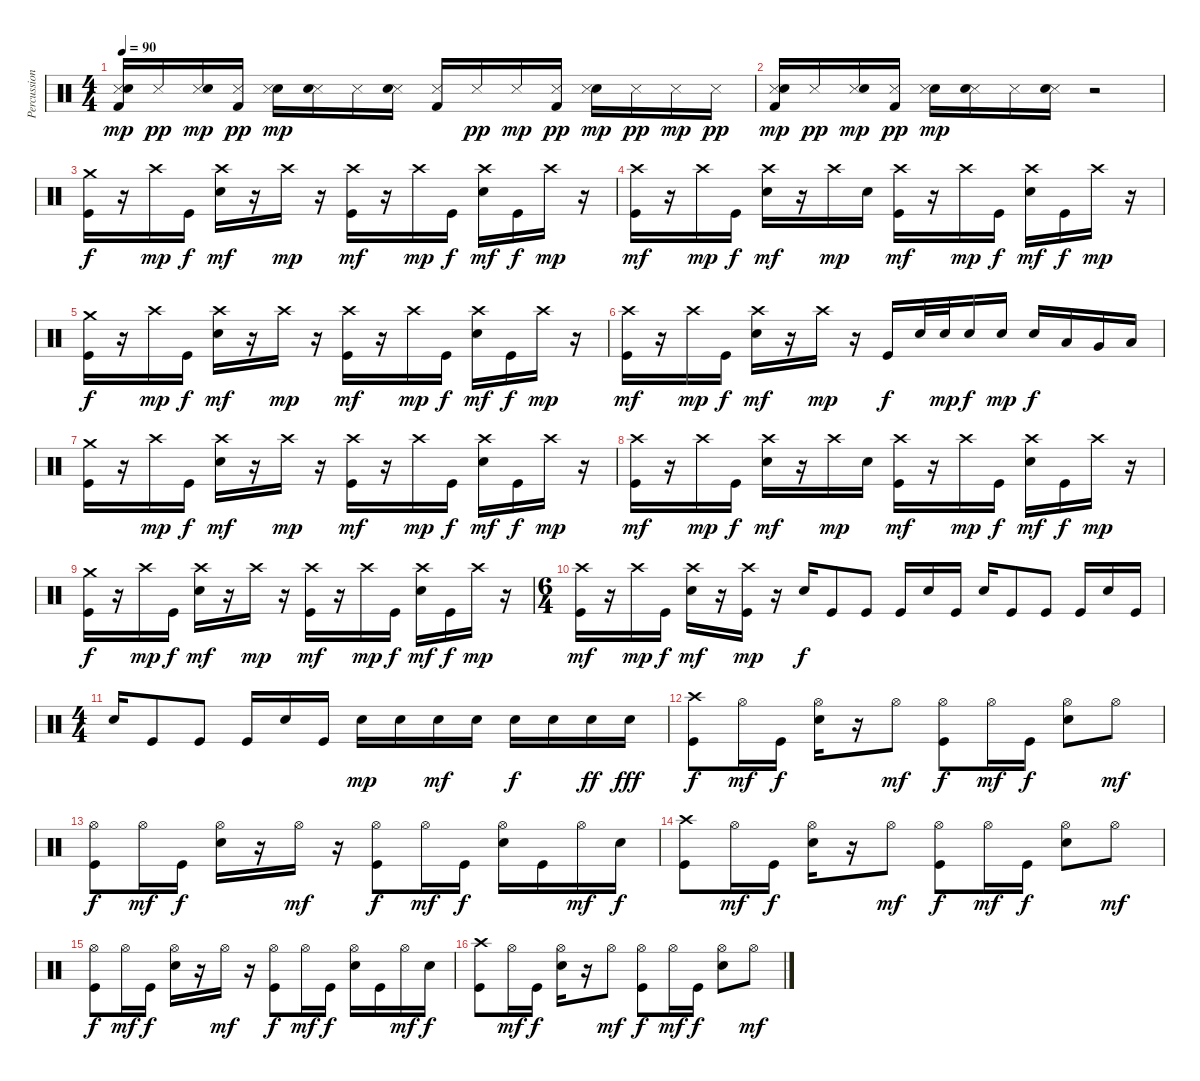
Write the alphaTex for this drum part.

\track ("Percussion" "Percussion") {instrument percussion}
\staff {score}
\articulation defaults
\ts (4 4)
\tempo 90
\clef neutral
\ks c
("Kick (hit) 2" "Snare (side stick) 3" "Hand Clap (hit)").16{dy mp} "Snare (side stick) 3".16{dy pp} ("Snare (side stick) 3" "Hand Clap (hit)").16{dy mp} ("Kick (hit) 2" "Snare (side stick) 3").16{dy pp} ("Electric Snare (hit)" "Snare (side stick) 3").16{dy mp} ("Snare (side stick) 3" "Hand Clap (hit)").16 "Snare (side stick) 3".16 ("Snare (side stick) 3" "Hand Clap (hit)").16 ("Kick (hit) 2" "Snare (side stick) 3").16 "Snare (side stick) 3".16{dy pp} "Snare (side stick) 3".16{dy mp} ("Kick (hit) 2" "Snare (side stick) 3").16{dy pp} ("Electric Snare (hit)" "Snare (side stick) 3").16{dy mp} "Snare (side stick) 3".16{dy pp} "Snare (side stick) 3".16{dy mp} "Snare (side stick) 3".16{dy pp} |
("Kick (hit) 2" "Snare (side stick) 3" "Hand Clap (hit)").16{dy mp} "Snare (side stick) 3".16{dy pp} ("Snare (side stick) 3" "Hand Clap (hit)").16{dy mp} ("Kick (hit) 2" "Snare (side stick) 3").16{dy pp} ("Electric Snare (hit)" "Snare (side stick) 3").16{dy mp} ("Snare (side stick) 3" "Hand Clap (hit)").16 "Snare (side stick) 3".16 ("Snare (side stick) 3" "Hand Clap (hit)").16 r.2{volume 16} |
("Crash medium (hit)" "Kick (hit)").16{dy f} r.16 "Crash high (hit)".16{dy mp} "Kick (hit)".16{dy f} ("Crash high (hit)" "Snare (hit) 2").16{dy mf} r.16 "Crash high (hit)".16{dy mp} r.16 ("Crash high (hit)" "Kick (hit)").16{dy mf} r.16 "Crash high (hit)".16{dy mp} "Kick (hit)".16{dy f} ("Crash high (hit)" "Snare (hit) 2").16{dy mf} "Kick (hit)".16{dy f} "Crash high (hit)".16{dy mp} r.16 |
("Crash high (hit)" "Kick (hit)").16{dy mf} r.16 "Crash high (hit)".16{dy mp} "Kick (hit)".16{dy f} ("Crash high (hit)" "Snare (hit) 2").16{dy mf} r.16 "Crash high (hit)".16{dy mp} "Snare (hit) 2".16 ("Crash high (hit)" "Kick (hit)").16{dy mf} r.16 "Crash high (hit)".16{dy mp} "Kick (hit)".16{dy f} ("Crash high (hit)" "Snare (hit) 2").16{dy mf} "Kick (hit)".16{dy f} "Crash high (hit)".16{dy mp} r.16 |
("Crash medium (hit)" "Kick (hit)").16{dy f} r.16 "Crash high (hit)".16{dy mp} "Kick (hit)".16{dy f} ("Crash high (hit)" "Snare (hit) 2").16{dy mf} r.16 "Crash high (hit)".16{dy mp} r.16 ("Crash high (hit)" "Kick (hit)").16{dy mf} r.16 "Crash high (hit)".16{dy mp} "Kick (hit)".16{dy f} ("Crash high (hit)" "Snare (hit) 2").16{dy mf} "Kick (hit)".16{dy f} "Crash high (hit)".16{dy mp} r.16 |
("Crash high (hit)" "Kick (hit)").16{dy mf} r.16 "Crash high (hit)".16{dy mp} "Kick (hit)".16{dy f} ("Crash high (hit)" "Snare (hit) 2").16{dy mf} r.16 "Crash high (hit)".16{dy mp} r.16 "Kick (hit)".16{dy f} "Snare (hit) 2".32 "Snare (hit) 2".32{dy mp} "Snare (hit) 2".16{dy f} "Snare (hit) 2".16{dy mp} "Snare (hit) 2".16{dy f} "Low Tom (hit)".16 "Very Low Tom (hit)".16 "Low Floor Tom (hit)".16 |
("Crash medium (hit)" "Kick (hit)").16 r.16 "Crash high (hit)".16{dy mp} "Kick (hit)".16{dy f} ("Crash high (hit)" "Snare (hit) 2").16{dy mf} r.16 "Crash high (hit)".16{dy mp} r.16 ("Crash high (hit)" "Kick (hit)").16{dy mf} r.16 "Crash high (hit)".16{dy mp} "Kick (hit)".16{dy f} ("Crash high (hit)" "Snare (hit) 2").16{dy mf} "Kick (hit)".16{dy f} "Crash high (hit)".16{dy mp} r.16 |
("Crash high (hit)" "Kick (hit)").16{dy mf} r.16 "Crash high (hit)".16{dy mp} "Kick (hit)".16{dy f} ("Crash high (hit)" "Snare (hit) 2").16{dy mf} r.16 "Crash high (hit)".16{dy mp} "Snare (hit) 2".16 ("Crash high (hit)" "Kick (hit)").16{dy mf} r.16 "Crash high (hit)".16{dy mp} "Kick (hit)".16{dy f} ("Crash high (hit)" "Snare (hit) 2").16{dy mf} "Kick (hit)".16{dy f} "Crash high (hit)".16{dy mp} r.16 |
("Crash medium (hit)" "Kick (hit)").16{dy f} r.16 "Crash high (hit)".16{dy mp} "Kick (hit)".16{dy f} ("Crash high (hit)" "Snare (hit) 2").16{dy mf} r.16 "Crash high (hit)".16{dy mp} r.16 ("Crash high (hit)" "Kick (hit)").16{dy mf} r.16 "Crash high (hit)".16{dy mp} "Kick (hit)".16{dy f} ("Crash high (hit)" "Snare (hit) 2").16{dy mf} "Kick (hit)".16{dy f} "Crash high (hit)".16{dy mp} r.16 |
\ts (6 4)
("Crash high (hit)" "Kick (hit)").16{dy mf} r.16 "Crash high (hit)".16{dy mp} "Kick (hit)".16{dy f} ("Crash high (hit)" "Snare (hit) 2").16{dy mf} r.16 ("Crash high (hit)" "Kick (hit)").16{dy mp} r.16 "Snare (hit) 2".16{dy f} "Kick (hit)".8 "Kick (hit)".8 "Kick (hit)".16 "Snare (hit) 2".16 "Kick (hit)".16 "Snare (hit) 2".16 "Kick (hit)".8 "Kick (hit)".8 "Kick (hit)".16 "Snare (hit) 2".16 "Kick (hit)".16 |
\ts (4 4)
"Snare (hit) 2".16 "Kick (hit)".8 "Kick (hit)".8 "Kick (hit)".16 "Snare (hit) 2".16 "Kick (hit)".16 "Snare (hit) 2".16{dy mp} "Snare (hit) 2".16 "Snare (hit) 2".16{dy mf} "Snare (hit) 2".16 "Snare (hit) 2".16{dy f} "Snare (hit) 2".16 "Snare (hit) 2".16{dy ff} "Snare (hit) 2".16{dy fff} |
("Crash high (hit)" "Kick (hit)").8{dy f} "Hi-Hat (open)".16{dy mf} "Kick (hit)".16{dy f} ("Hi-Hat (open)" "Snare (hit) 2").16 r.16 "Hi-Hat (open)".8{dy mf} ("Hi-Hat (open)" "Kick (hit)").8{dy f} "Hi-Hat (open)".16{dy mf} "Kick (hit)".16{dy f} ("Hi-Hat (open)" "Snare (hit) 2").8 "Hi-Hat (open)".8{dy mf} |
("Hi-Hat (open)" "Kick (hit)").8{dy f} "Hi-Hat (open)".16{dy mf} "Kick (hit)".16{dy f} ("Hi-Hat (open)" "Snare (hit) 2").16 r.16 "Hi-Hat (open)".16{dy mf} r.16 ("Hi-Hat (open)" "Kick (hit)").8{dy f} "Hi-Hat (open)".16{dy mf} "Kick (hit)".16{dy f} ("Hi-Hat (open)" "Snare (hit) 2").16 "Kick (hit)".16 "Hi-Hat (open)".16{dy mf} "Snare (hit) 2".16{dy f} |
("Crash high (hit)" "Kick (hit)").8 "Hi-Hat (open)".16{dy mf} "Kick (hit)".16{dy f} ("Hi-Hat (open)" "Snare (hit) 2").16 r.16 "Hi-Hat (open)".8{dy mf} ("Hi-Hat (open)" "Kick (hit)").8{dy f} "Hi-Hat (open)".16{dy mf} "Kick (hit)".16{dy f} ("Hi-Hat (open)" "Snare (hit) 2").8 "Hi-Hat (open)".8{dy mf} |
("Hi-Hat (open)" "Kick (hit)").8{dy f} "Hi-Hat (open)".16{dy mf} "Kick (hit)".16{dy f} ("Hi-Hat (open)" "Snare (hit) 2").16 r.16 "Hi-Hat (open)".16{dy mf} r.16 ("Hi-Hat (open)" "Kick (hit)").8{dy f} "Hi-Hat (open)".16{dy mf} "Kick (hit)".16{dy f} ("Hi-Hat (open)" "Snare (hit) 2").16 "Kick (hit)".16 "Hi-Hat (open)".16{dy mf} "Snare (hit) 2".16{dy f} |
("Crash high (hit)" "Kick (hit)").8 "Hi-Hat (open)".16{dy mf} "Kick (hit)".16{dy f} ("Hi-Hat (open)" "Snare (hit) 2").16 r.16 "Hi-Hat (open)".8{dy mf} ("Hi-Hat (open)" "Kick (hit)").8{dy f} "Hi-Hat (open)".16{dy mf} "Kick (hit)".16{dy f} ("Hi-Hat (open)" "Snare (hit) 2").8 "Hi-Hat (open)".8{dy mf}
